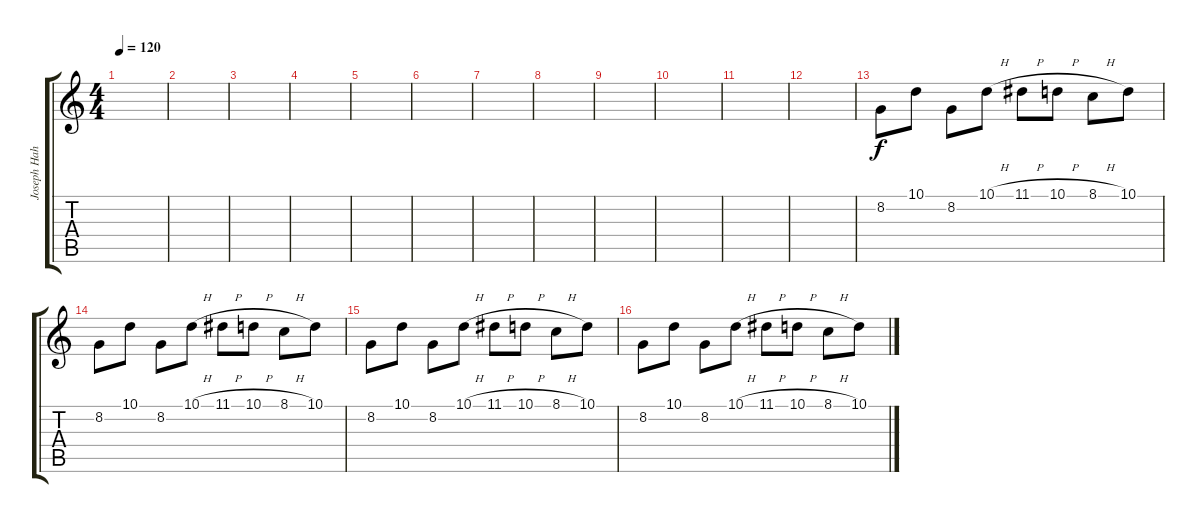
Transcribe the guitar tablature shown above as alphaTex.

\track ("Joseph Hahn" "Joseph Hah") {instrument acousticgrandpiano}
\staff {score tabs}
\tuning (E4 B3 G3 D3 A2 E2) {hide}
\ts (4 4)
\tempo 120
\clef g2
\ks c
|
|
|
|
|
|
|
|
|
|
|
|
8.2.8 10.1.8 8.2.8 10.1{h}.8 11.1{h}.8 10.1{h}.8 8.1{h}.8 10.1.8 |
8.2.8 10.1.8 8.2.8 10.1{h}.8 11.1{h}.8 10.1{h}.8 8.1{h}.8 10.1.8 |
8.2.8 10.1.8 8.2.8 10.1{h}.8 11.1{h}.8 10.1{h}.8 8.1{h}.8 10.1.8 |
8.2.8 10.1.8 8.2.8 10.1{h}.8 11.1{h}.8 10.1{h}.8 8.1{h}.8 10.1.8
